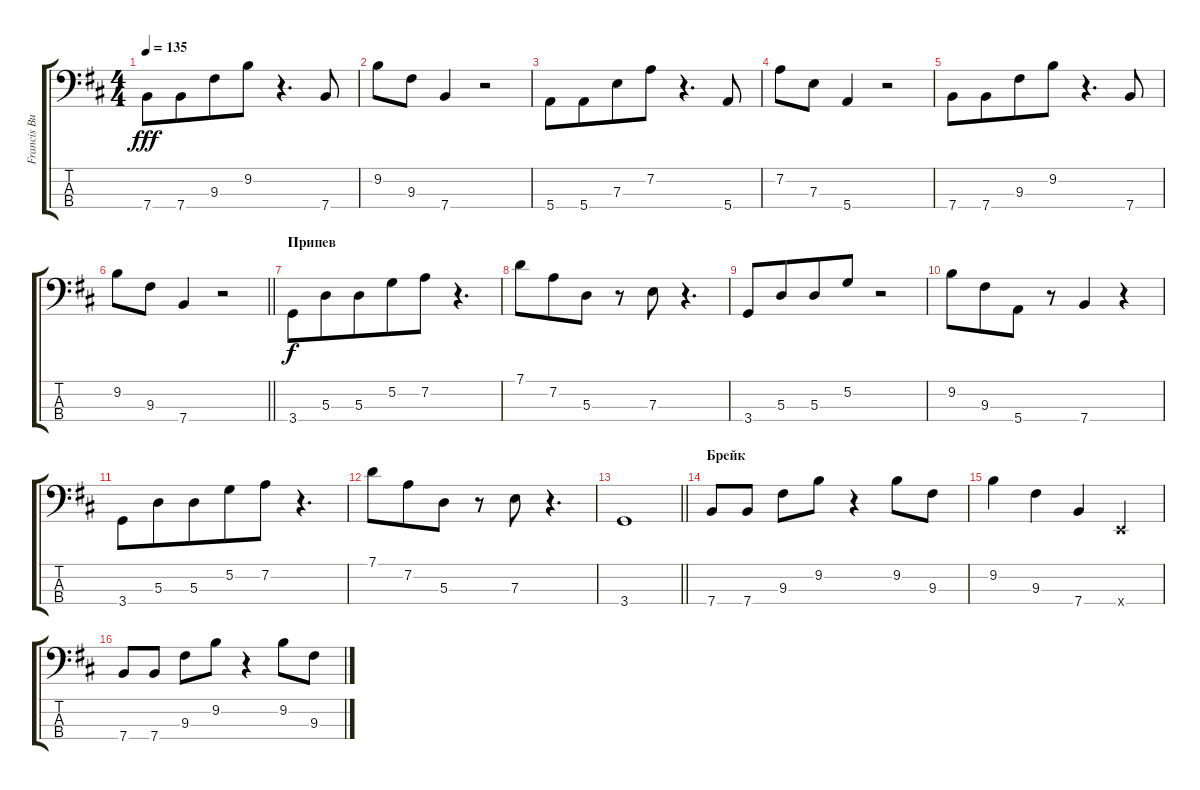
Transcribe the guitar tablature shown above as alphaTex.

\track ("Francis Bucholz" "Francis Bu") {instrument electricbasspick}
\staff {score tabs}
\tuning (G2 D2 A1 E1) {hide}
\ts (4 4)
\tempo 135
\clef f4
\ks d
7.4.8{dy fff} 7.4.8{beam merge} 9.3.8 9.2.8 r.4{d} 7.4.8 |
9.2.8 9.3.8 7.4.4 r.2 |
5.4.8 5.4.8{beam merge} 7.3.8 7.2.8 r.4{d} 5.4.8 |
7.2.8 7.3.8 5.4.4 r.2 |
7.4.8 7.4.8{beam merge} 9.3.8 9.2.8 r.4{d} 7.4.8 |
\barLineRight lightlight
9.2.8 9.3.8 7.4.4 r.2 |
\section ("" "Припев")
3.4.8{dy f} 5.3.8{beam merge} 5.3.8 5.2.8{beam merge} 7.2.8 r.4{d} |
7.1.8 7.2.8{beam merge} 5.3.8 r.8 7.3.8 r.4{d} |
3.4.8 5.3.8{beam merge} 5.3.8 5.2.8 r.2 |
9.2.8 9.3.8{beam merge} 5.4.8 r.8 7.4.4 r.4 |
3.4.8 5.3.8{beam merge} 5.3.8 5.2.8{beam merge} 7.2.8 r.4{d} |
7.1.8 7.2.8{beam merge} 5.3.8 r.8 7.3.8 r.4{d} |
\barLineRight lightlight
3.4.1 |
\section ("" "Брейк")
7.4.8 7.4.8 9.3.8 9.2.8 r.4 9.2.8 9.3.8 |
9.2.4 9.3.4 7.4.4 0.4{x}.4 |
7.4.8 7.4.8 9.3.8 9.2.8 r.4 9.2.8 9.3.8
